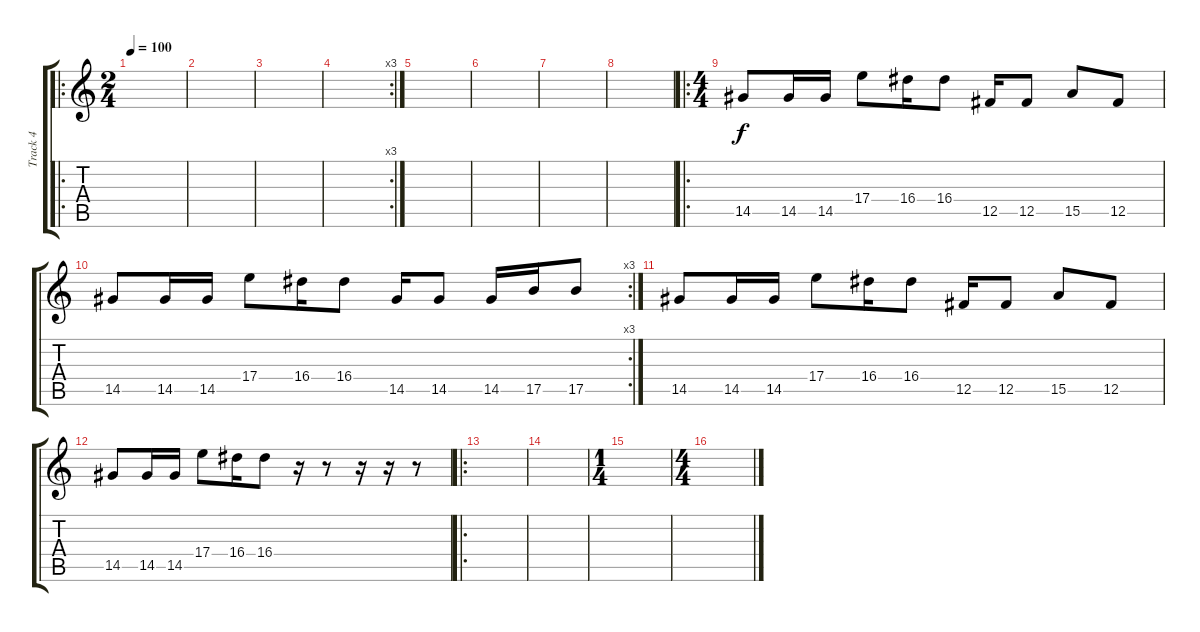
\track ("Track 4" "Track 4") {instrument electricguitarmuted}
\staff {score tabs}
\tuning (Db4 Ab3 E3 B2 Gb2 Db2) {hide}
\ro
\ts (2 4)
\tempo 100
\clef g2
\ks c
|
|
|
\rc 3
|
|
|
|
|
\ro
\ts (4 4)
14.5.8 14.5.16 14.5.16 17.4.8 16.4.16 16.4.8 12.5.16 12.5.8 15.5.8 12.5.8 |
\rc 3
14.5.8 14.5.16 14.5.16 17.4.8 16.4.16 16.4.8 14.5.16 14.5.8 14.5.16 17.5.16 17.5.8 |
14.5.8 14.5.16 14.5.16 17.4.8 16.4.16 16.4.8 12.5.16 12.5.8 15.5.8 12.5.8 |
14.5.8 14.5.16 14.5.16 17.4.8 16.4.16 16.4.8 r.16 r.8 r.16 r.16 r.8 |
\ro
|
|
\ts (1 4)
|
\ts (4 4)
